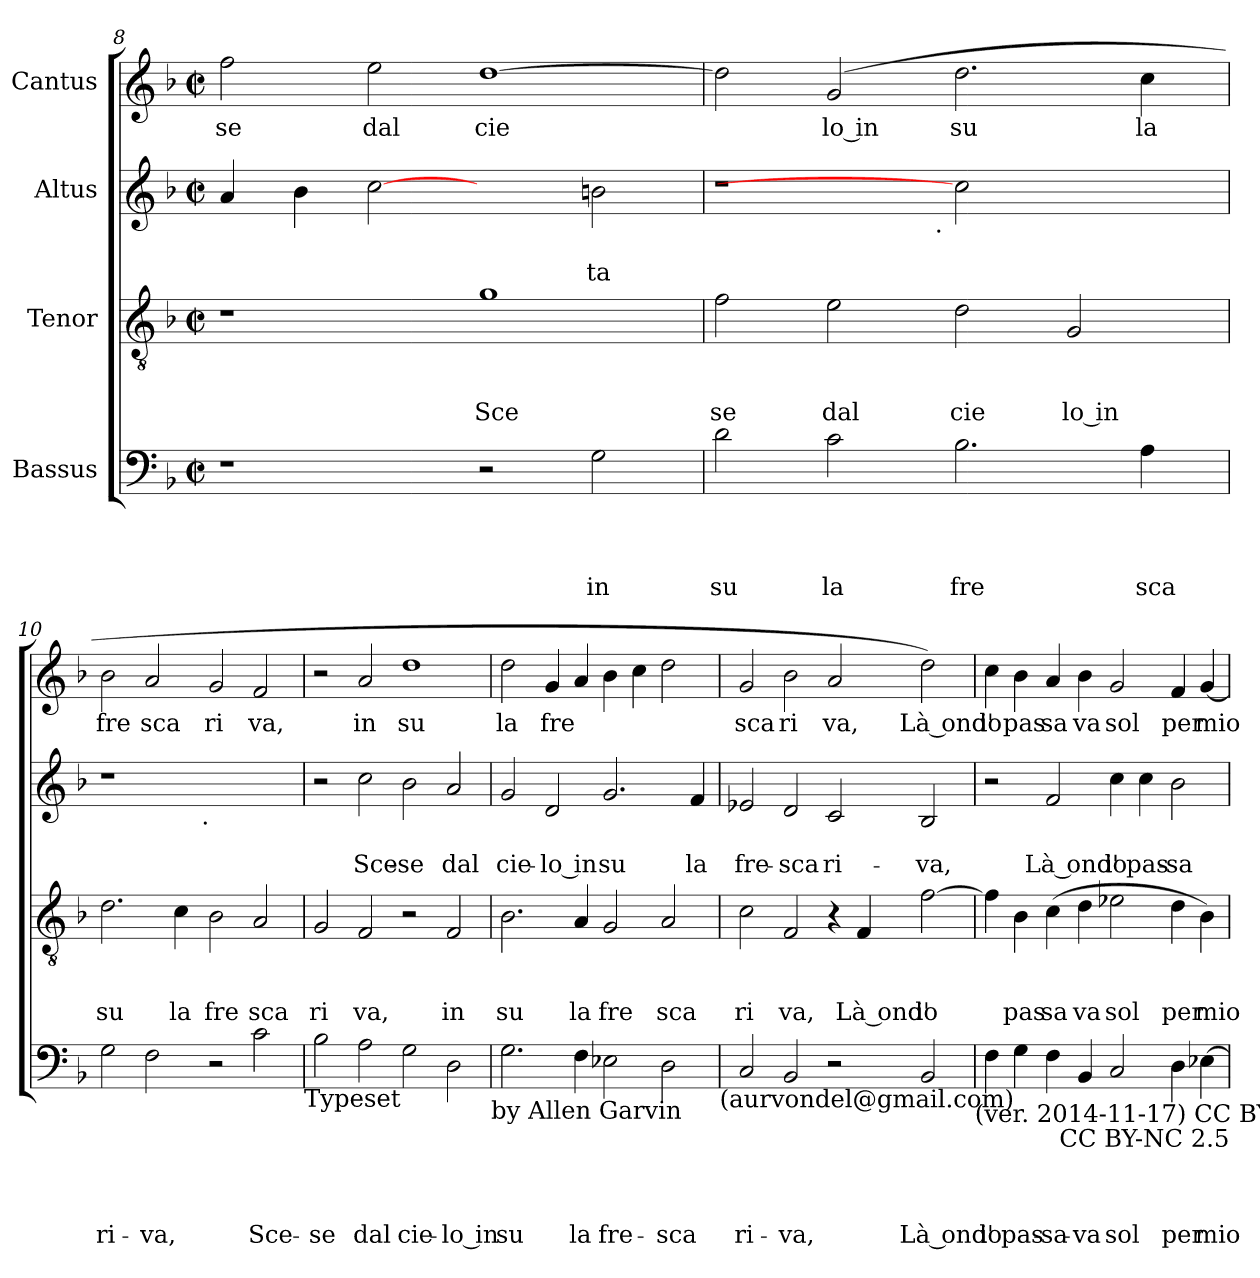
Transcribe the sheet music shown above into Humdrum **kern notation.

**kern	**text	**text	**text	**text	**kern	**text	**text	**text	**kern	**text	**text	**kern	**text
*part4	*part4	*part4	*part4	*part4	*part3	*part3	*part3	*part3	*part2	*part2	*part2	*part1	*part1
*staff4	*staff4	*staff4	*staff4	*staff4	*staff3	*staff3	*staff3	*staff3	*staff2	*staff2	*staff2	*staff1	*staff1
*I"Bassus	*	*	*	*	*I"Tenor	*	*	*	*I"Altus	*	*	*I"Cantus	*
*clefF4	*	*	*	*	*clefGv2	*	*	*	*clefG2	*	*	*clefG2	*
*k[b-]	*	*	*	*	*k[b-]	*	*	*	*k[b-]	*	*	*k[b-]	*
*F:	*	*	*	*	*F:	*	*	*	*F:	*	*	*F:	*
*M2/2	*	*	*	*	*M2/2	*	*	*	*M2/2	*	*	*M2/2	*
*met(c|)	*	*	*	*	*met(c|)	*	*	*	*met(c|)	*	*	*met(c|)	*
=8	=8	=8	=8	=8	=8	=8	=8	=8	=8	=8	=8	=8	=8
!	!	!	!	!	!	!	!	!	!	!	!	!	!LO:LY:b
1r	.	.	.	.	1r	.	.	.	4a/	.	.	2ff\	se
.	.	.	.	.	.	.	.	.	4b-\	.	.	.	.
!	!	!	!	!	!	!	!	!	!	!	!	!	!LO:LY:b
.	.	.	.	.	.	.	.	.	[2cc	.	.	2ee\	dal
!	!	!	!	!	!	!	!	!LO:LY:b	!	!	!	!	!LO:LY:b
2r	.	.	.	.	1g	.	.	Sce	2ryy	.	.	[>1dd	cie
!	!	!	!	!LO:LY:b	!	!	!	!	!	!	!LO:LY:b	!	!
2G\	.	.	.	in	.	.	.	.	2bn\	.	-ta	.	.
=9	=9	=9	=9	=9	=9	=9	=9	=9	=9	=9	=9	=9	=9
!	!	!	!	!LO:LY:b	!	!	!	!LO:LY:b	!	!	!	!	!
*	*	*	*	*	*	*	*	*	*^	*	*	*	*
2d\	.	.	.	su	2f\	.	.	se	1r	2ryy	.	.	2dd\]	.
!	!	!	!	!LO:LY:b	!	!	!	!LO:LY:b	!	!	!	!	!	!LO:LY:b:rj
2c\	.	.	.	la	2e\	.	.	dal	.	4...ryy	.	.	(<2g/	lo in
!	!	!	!	!	!	!	!	!	!	!LO:TX:b:t=.	!	!	!	!
.	.	.	.	.	.	.	.	.	.	1ryy	.	.	.	.
!	!	!	!	!LO:LY:b	!	!	!	!LO:LY:b	!	!	!	!	!	!LO:LY:b
2.B-\	.	.	.	fre	2d\	.	.	cie	2cc]	.	.	.	2.dd\	su
!	!	!	!	!	!	!	!	!LO:LY:b:rj	!	!	!	!	!	!
.	.	.	.	.	2G/	.	.	lo in	2ryy	.	.	.	.	.
!	!	!	!	!LO:LY:b	!	!	!	!	!	!	!	!	!	!LO:LY:b
4A\	.	.	.	sca	.	.	.	.	.	.	.	.	4cc\	la
.	.	.	.	.	.	.	.	.	.	32ryy	.	.	.	.
!!LO:PB:g=z
=10	=10	=10	=10	=10	=10	=10	=10	=10	=10	=10	=10	=10	=10	=10
!	!	!	!	!LO:LY:b	!	!	!	!LO:LY:b	!	!	!	!	!	!LO:LY:b
2G\	.	.	.	ri-	2.d\	.	.	su	1r	2ryy	.	.	2b-\	fre
!	!	!	!	!LO:LY:b	!	!	!	!	!	!	!	!	!	!LO:LY:b
2F\	.	.	.	-va,	.	.	.	.	.	4...ryy	.	.	2a/	sca
!	!	!	!	!	!	!	!	!LO:LY:b	!	!	!	!	!	!
.	.	.	.	.	4c\	.	.	la	.	.	.	.	.	.
!	!	!	!	!	!	!	!	!	!	!LO:TX:b:t=.	!	!	!	!
.	.	.	.	.	.	.	.	.	.	1ryy	.	.	.	.
!	!	!	!	!	!	!	!	!LO:LY:b	!	!	!	!	!	!LO:LY:b
2r	.	.	.	.	2B-\	.	.	fre	1ryy	.	.	.	2g/	ri
!	!	!	!	!LO:LY:b	!	!	!	!LO:LY:b	!	!	!	!	!	!LO:LY:b
2c\	.	.	.	Sce-	2A/	.	.	sca	.	.	.	.	2f/	va,
.	.	.	.	.	.	.	.	.	.	32ryy	.	.	.	.
!LO:TX:b:t=Typeset	!	!	!	!	!	!	!	!	!	!	!	!	!	!
=11	=11	=11	=11	=11	=11	=11	=11	=11	=11	=11	=11	=11	=11	=11
!	!	!	!	!LO:LY:b	!	!	!	!LO:LY:b	!	!	!	!	!	!
*	*	*	*	*	*	*	*	*	*v	*v	*	*	*	*
2B-\	.	.	.	-se	2G/	.	.	ri	2r	.	.	2r	.
!	!	!	!	!LO:LY:b	!	!	!	!LO:LY:b	!	!	!LO:LY:b	!	!LO:LY:b
2A\	.	.	.	dal	2F/	.	.	va,	2cc\	.	Sce-	2a/	in
!	!	!	!	!LO:LY:b	!	!	!	!	!	!	!LO:LY:b	!	!LO:LY:b
2G\	.	.	.	cie-	2r	.	.	.	2b-\	.	-se	1dd	su
!	!	!	!	!LO:LY:b:rj	!	!	!	!LO:LY:b	!	!	!LO:LY:b	!	!
2D\	.	.	.	-lo in	2F/	.	.	in	2a/	.	dal	.	.
!LO:TX:b:t=by Allen Garvin	!	!	!	!	!	!	!	!	!	!	!	!	!
=12	=12	=12	=12	=12	=12	=12	=12	=12	=12	=12	=12	=12	=12
!	!	!	!	!LO:LY:b	!	!	!	!LO:LY:b	!	!	!LO:LY:b	!	!LO:LY:b
2.G\	.	.	.	su	2.B-\	.	.	su	2g/	.	cie-	2dd\	la
!	!	!	!	!	!	!	!	!	!	!	!LO:LY:b:rj	!	!LO:LY:b
.	.	.	.	.	.	.	.	.	2d/	.	-lo in	4g/	fre
!	!	!	!	!LO:LY:b	!	!	!	!LO:LY:b	!	!	!	!	!
4F\	.	.	.	la	(4A/	.	.	la	.	.	.	4a/	.
!	!	!	!	!LO:LY:b	!	!	!	!LO:LY:b	!	!	!LO:LY:b	!	!
2E-X\	.	.	.	fre-	2G/	.	.	fre	2.g/	.	su	4b-\	.
.	.	.	.	.	.	.	.	.	.	.	.	4cc\	.
!	!	!	!	!LO:LY:b	!	!	!	!LO:LY:b	!	!	!	!	!
2D\	.	.	.	-sca	2A/	.	.	sca	.	.	.	2dd\	.
!	!	!	!	!	!	!	!	!	!	!	!LO:LY:b	!	!
.	.	.	.	.	.	.	.	.	4f/	.	la	.	.
!LO:TX:b:t=(aurvondel@gmail.com)	!	!	!	!	!	!	!	!	!	!	!	!	!
=13	=13	=13	=13	=13	=13	=13	=13	=13	=13	=13	=13	=13	=13
!	!	!	!	!LO:LY:b	!	!	!	!LO:LY:b	!	!	!LO:LY:b	!	!LO:LY:b
2C/	.	.	.	ri-	2c\	.	.	ri	2e-X/	.	fre-	2g/	sca
!	!	!	!	!LO:LY:b	!	!	!	!LO:LY:b	!	!	!LO:LY:b	!	!LO:LY:b
2BB-/	.	.	.	-va,	2F/	.	.	va,	2d/	.	-sca	2b-\	ri
!	!	!	!	!	!	!	!	!	!	!	!LO:LY:b	!	!LO:LY:b
2r	.	.	.	.	4r	.	.	.	2c/	.	ri-	2a/	va,
!	!	!	!	!	!	!	!	!LO:LY:b:rj	!	!	!	!	!
.	.	.	.	.	4F/	.	.	Là ond'	.	.	.	.	.
!	!	!	!	!LO:LY:b:rj	!	!	!	!LO:LY:b	!	!	!LO:LY:b	!	!LO:LY:b:rj
2BB-/	.	.	.	Là ond'	[>2f\	.	.	io	2B-/	.	-va,	2dd\)	Là ond'
!LO:TX:b:t=(ver. 2014-11-17) CC BY-NC	!	!	!	!	!	!	!	!	!	!	!	!	!
=14	=14	=14	=14	=14	=14	=14	=14	=14	=14	=14	=14	=14	=14
!	!	!	!	!LO:LY:b	!	!	!	!	!	!	!	!	!LO:LY:b
4F\	.	.	.	io	4f\]	.	.	.	2r	.	.	4cc\	io
!	!	!	!	!LO:LY:b	!	!	!	!LO:LY:b	!	!	!	!	!LO:LY:b
4G\	.	.	.	pas-	4B-\	.	.	pas	.	.	.	4b-\	pas
!	!	!	!	!LO:LY:b	!	!	!	!LO:LY:b	!	!	!LO:LY:b:rj	!	!LO:LY:b
4F\	.	.	.	-sa-	(<4c\	.	.	sa	2f/	.	Là ond'	4a/	sa
!	!	!	!	!LO:LY:b	!	!	!	!LO:LY:b	!	!	!	!	!LO:LY:b
4BB-/	.	.	.	-va	4d\	.	.	va	.	.	.	4b-\	va
!	!	!	!	!LO:LY:b	!	!	!	!LO:LY:b	!	!	!LO:LY:b	!	!LO:LY:b
2C/	.	.	.	sol	2e-X\	.	.	sol	4cc\	.	io	2g/	sol
!	!	!	!	!	!	!	!	!	!	!	!LO:LY:b	!	!
.	.	.	.	.	.	.	.	.	4cc\	.	pas-	.	.
!	!	!	!	!LO:LY:b	!	!	!	!LO:LY:b	!	!	!LO:LY:b	!	!LO:LY:b
4D\	.	.	.	per	4d\	.	.	per	2b-\	.	-sa-	4f/	per
!	!	!	!	!LO:LY:b	!	!	!	!LO:LY:b	!	!	!	!	!LO:LY:b
[>4E-X\	.	.	.	mio	4B-\)	.	.	mio	.	.	.	[>4g/	mio
!LO:TX:b:t=CC BY-NC 2.5	!	!	!	!	!	!	!	!	!	!	!	!	!
=	=	=	=	=	=	=	=	=	=	=	=	=	=
*-	*-	*-	*-	*-	*-	*-	*-	*-	*-	*-	*-	*-	*-
